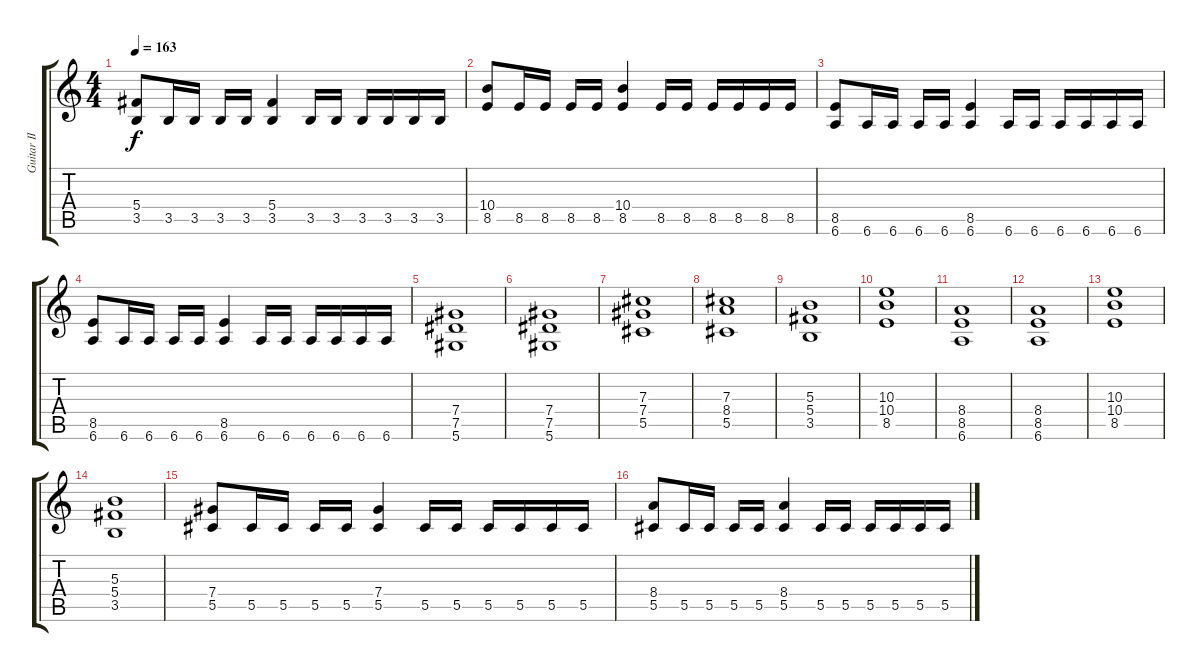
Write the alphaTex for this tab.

\track ("Guitar II" "Guitar II") {instrument overdrivenguitar}
\staff {score tabs}
\tuning (Eb4 Bb3 Gb3 Db3 Ab2 Eb2) {hide}
\ts (4 4)
\tempo 163
\clef g2
\ks c
(5.4 3.5).8{dy f} 3.5.16 3.5.16 3.5.16 3.5.16 (5.4 3.5).4 3.5.16 3.5.16 3.5.16 3.5.16 3.5.16 3.5.16 |
(10.4 8.5).8 8.5.16 8.5.16 8.5.16 8.5.16 (10.4 8.5).4 8.5.16 8.5.16 8.5.16 8.5.16 8.5.16 8.5.16 |
(8.5 6.6).8 6.6.16 6.6.16 6.6.16 6.6.16 (8.5 6.6).4 6.6.16 6.6.16 6.6.16 6.6.16 6.6.16 6.6.16 |
(8.5 6.6).8 6.6.16 6.6.16 6.6.16 6.6.16 (8.5 6.6).4 6.6.16 6.6.16 6.6.16 6.6.16 6.6.16 6.6.16 |
(7.4 7.5 5.6).1 |
(7.4 7.5 5.6).1 |
(7.3 7.4 5.5).1{volume 16 balance 8} |
(7.3 8.4 5.5).1 |
(5.3 5.4 3.5).1 |
(10.3 10.4 8.5).1 |
(8.4 8.5 6.6).1 |
(8.4 8.5 6.6).1 |
(10.3 10.4 8.5).1 |
(5.3 5.4 3.5).1 |
(7.4 5.5).8 5.5.16 5.5.16 5.5.16 5.5.16 (7.4 5.5).4 5.5.16 5.5.16 5.5.16 5.5.16 5.5.16 5.5.16 |
(8.4 5.5).8 5.5.16 5.5.16 5.5.16 5.5.16 (8.4 5.5).4 5.5.16 5.5.16 5.5.16 5.5.16 5.5.16 5.5.16
